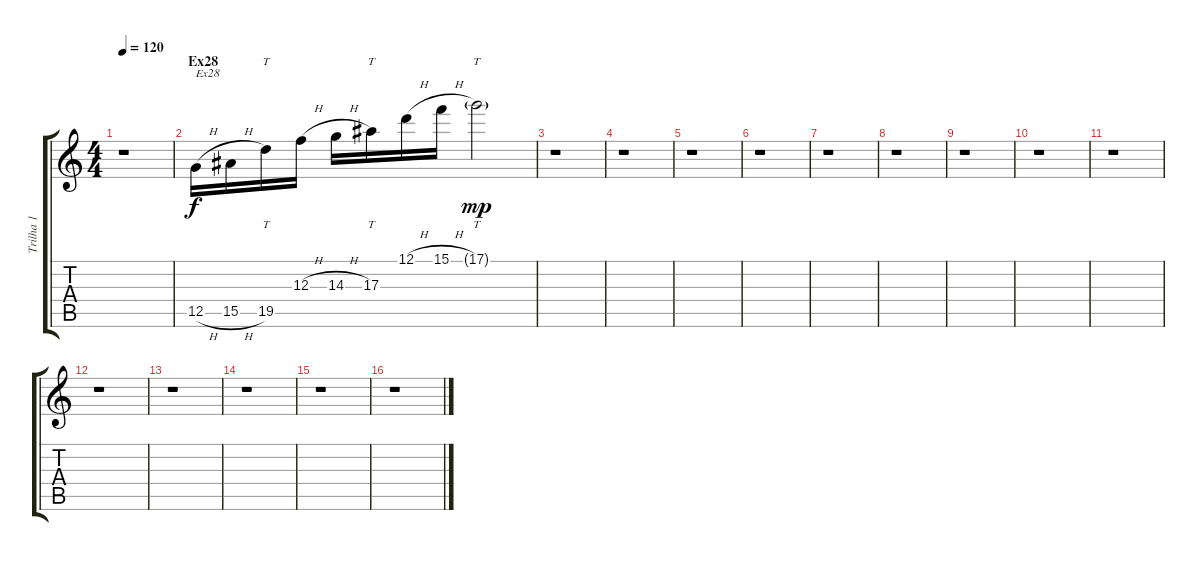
\track ("Trilha 1" "Trilha 1") {instrument distortionguitar}
\staff {score tabs}
\tuning (D4 A3 F3 C3 G2 D2) {hide}
\ts (4 4)
\tempo 120
\clef g2
\ks c
r.1{dy mp} |
\section ("" "Ex28")
12.5{h}.16{txt "Ex28" dy f} 15.5{h}.16 19.5.16{tt} 12.3{h}.16 14.3{h}.16 17.3.16{tt} 12.1{h}.16 15.1{h}.16 17.1{g}.2{tt dy mp} |
r.1 |
r.1 |
r.1 |
r.1 |
r.1 |
r.1 |
r.1 |
r.1 |
r.1 |
r.1 |
r.1 |
r.1 |
r.1 |
r.1
